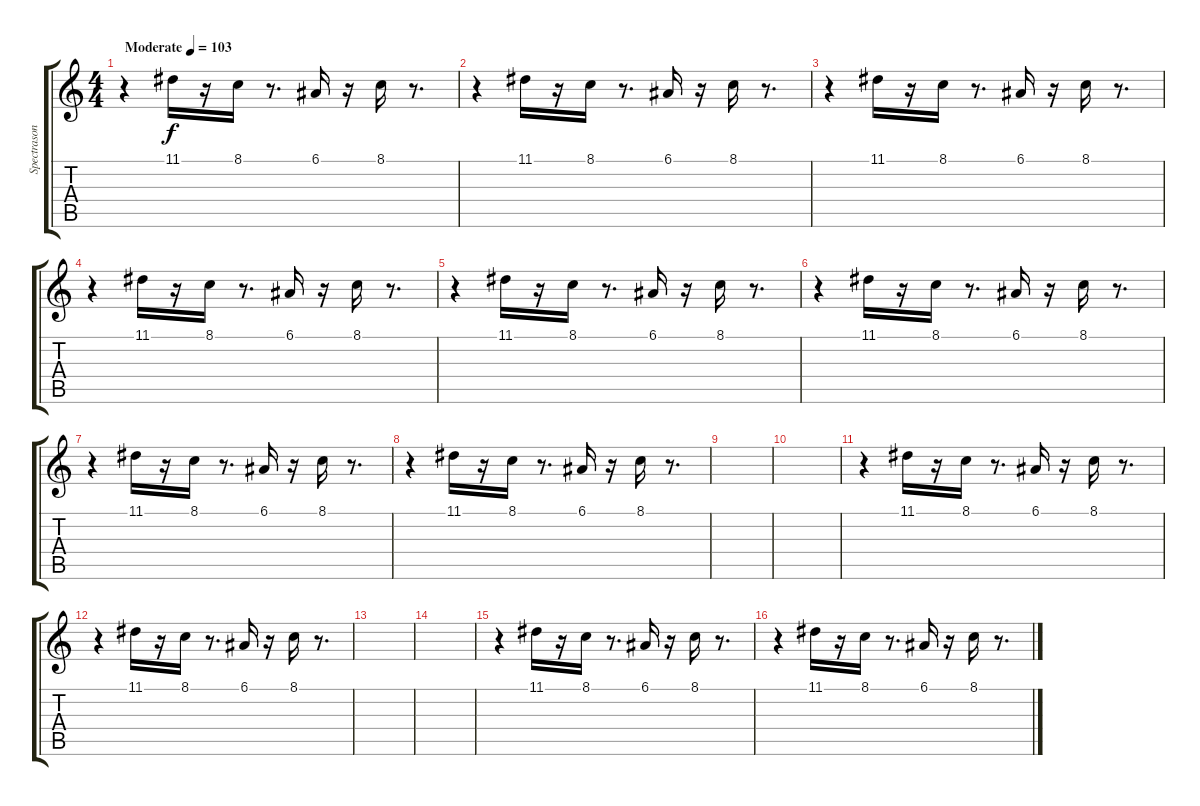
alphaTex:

\track ("Spectrasonics Omnisphere" "Spectrason") {instrument lead1square}
\staff {score tabs}
\tuning (E4 B3 G3 D3 A2 E2) {hide}
\ts (4 4)
\tempo (103 "Moderate")
\clef g2
\ks c
r.4{dy f instrument lead1square} 11.1.16 r.16 8.1.16 r.8{d} 6.1.16 r.16 8.1.16 r.8{d} |
r.4 11.1.16 r.16 8.1.16 r.8{d} 6.1.16 r.16 8.1.16 r.8{d} |
r.4 11.1.16 r.16 8.1.16 r.8{d} 6.1.16 r.16 8.1.16 r.8{d} |
r.4 11.1.16 r.16 8.1.16 r.8{d} 6.1.16 r.16 8.1.16 r.8{d} |
r.4{volume 9} 11.1.16 r.16 8.1.16 r.8{d} 6.1.16 r.16 8.1.16 r.8{d} |
r.4 11.1.16 r.16 8.1.16 r.8{d} 6.1.16 r.16 8.1.16 r.8{d} |
r.4 11.1.16 r.16 8.1.16 r.8{d} 6.1.16 r.16 8.1.16 r.8{d} |
r.4 11.1.16 r.16 8.1.16 r.8{d} 6.1.16 r.16 8.1.16 r.8{d} |
|
|
r.4 11.1.16 r.16 8.1.16 r.8{d} 6.1.16 r.16 8.1.16 r.8{d} |
r.4 11.1.16 r.16 8.1.16 r.8{d} 6.1.16 r.16 8.1.16 r.8{d} |
|
|
r.4 11.1.16 r.16 8.1.16 r.8{d} 6.1.16 r.16 8.1.16 r.8{d} |
r.4 11.1.16 r.16 8.1.16 r.8{d} 6.1.16 r.16 8.1.16 r.8{d}
